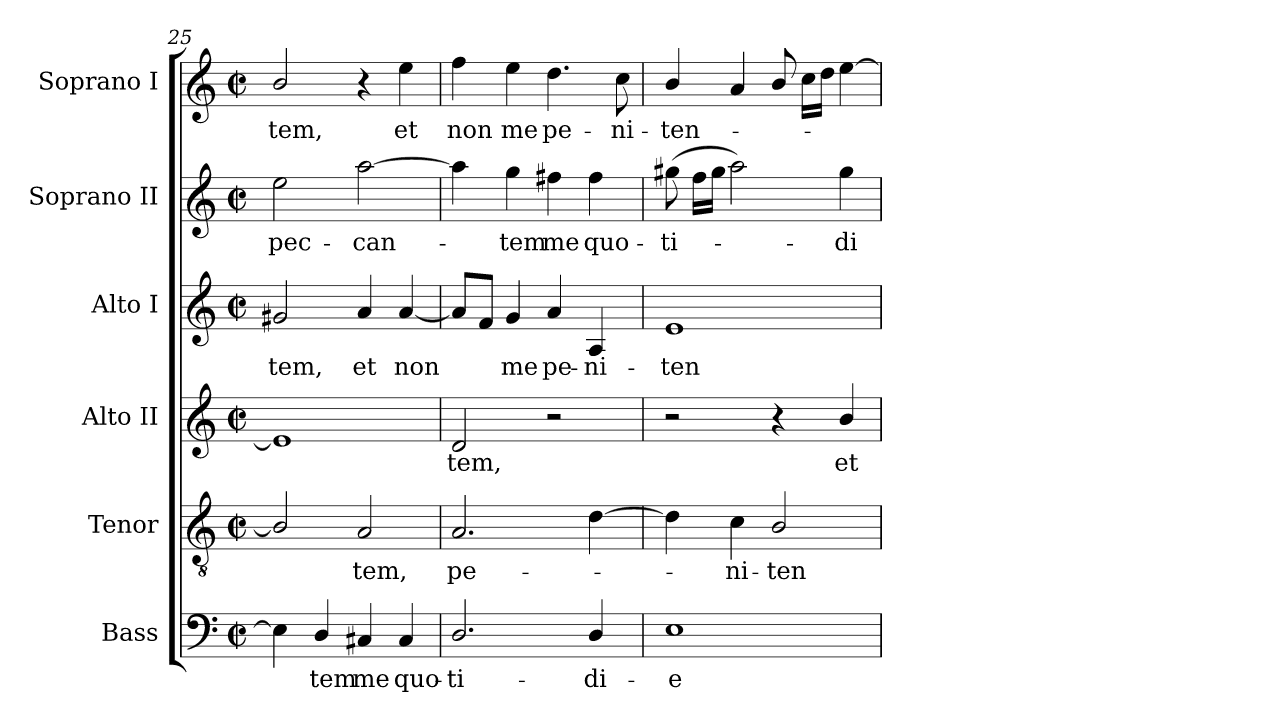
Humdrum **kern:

**kern	**text	**kern	**text	**kern	**text	**kern	**text	**kern	**text	**kern	**text
*part6	*part6	*part5	*part5	*part4	*part4	*part3	*part3	*part2	*part2	*part1	*part1
*staff6	*staff6	*staff5	*staff5	*staff4	*staff4	*staff3	*staff3	*staff2	*staff2	*staff1	*staff1
*I"Bass	*	*I"Tenor	*	*I"Alto II	*	*I"Alto I	*	*I"Soprano II	*	*I"Soprano I	*
*I'B.	*	*I'T.	*	*I'A2.	*	*I'A1.	*	*I'S2.	*	*I'S1.	*
*clefF4	*	*clefGv2	*	*clefG2	*	*clefG2	*	*clefG2	*	*clefG2	*
*	*	*ITrd7c12	*	*	*	*	*	*	*	*	*
*k[]	*	*k[]	*	*k[]	*	*k[]	*	*k[]	*	*k[]	*
*C:	*	*C:	*	*C:	*	*C:	*	*C:	*	*C:	*
*M2/2	*	*M2/2	*	*M2/2	*	*M2/2	*	*M2/2	*	*M2/2	*
*met(c|)	*	*met(c|)	*	*met(c|)	*	*met(c|)	*	*met(c|)	*	*met(c|)	*
=25	=25	=25	=25	=25	=25	=25	=25	=25	=25	=25	=25
!	!	!	!	!	!	!	!LO:LY:b:color=#000000	!	!	!	!
!	!	!	!	!	!	!	!	!	!LO:LY:b:color=#000000	!	!
!	!	!	!	!	!	!	!	!	!	!	!LO:LY:b:color=#000000
4Ei\]	.	2BBi/]	.	1ei]	.	2g#Xi/	-tem,	2eei\	pec-	2bi/	-tem,
!	!LO:LY:b:color=#000000	!	!	!	!	!	!	!	!	!	!
4Di/	-tem	.	.	.	.	.	.	.	.	.	.
!	!LO:LY:b:color=#000000	!	!	!	!	!	!	!	!	!	!
!	!	!	!LO:LY:b:color=#000000	!	!	!	!	!	!	!	!
!	!	!	!	!	!	!	!LO:LY:b:color=#000000	!	!	!	!
!	!	!	!	!	!	!	!	!	!LO:LY:b:color=#000000	!	!
4C#Xi/	me	2AAi/	-tem,	.	.	4ai/	et	[2aai\	-can-	4r	.
!	!LO:LY:b:color=#000000	!	!	!	!	!	!	!	!	!	!
!	!	!	!	!	!	!	!LO:LY:b:color=#000000	!	!	!	!
!	!	!	!	!	!	!	!	!	!	!	!LO:LY:b:color=#000000
4C#i/	quo-	.	.	.	.	[4ai/	non	.	.	4eei\	et
=26	=26	=26	=26	=26	=26	=26	=26	=26	=26	=26	=26
!	!LO:LY:b:color=#000000	!	!	!	!	!	!	!	!	!	!
!	!	!	!LO:LY:b:color=#000000	!	!	!	!	!	!	!	!
!	!	!	!	!	!LO:LY:b:color=#000000	!	!	!	!	!	!
!	!	!	!	!	!	!	!	!	!	!	!LO:LY:b:color=#000000
2.Di/	-ti-	2.AAi/	pe-	2di/	-tem,	8ai/L]	.	4aai\]	.	4ffi\	non
.	.	.	.	.	.	8fi/J	.	.	.	.	.
!	!	!	!	!	!	!	!LO:LY:b:color=#000000	!	!	!	!
!	!	!	!	!	!	!	!	!	!LO:LY:b:color=#000000	!	!
!	!	!	!	!	!	!	!	!	!	!	!LO:LY:b:color=#000000
.	.	.	.	.	.	4gi/	me	4ggi\	-tem	4eei\	me
!	!	!	!	!	!	!	!LO:LY:b:color=#000000	!	!	!	!
!	!	!	!	!	!	!	!	!	!LO:LY:b:color=#000000	!	!
!	!	!	!	!	!	!	!	!	!	!	!LO:LY:b:color=#000000
.	.	.	.	2r	.	4ai/	pe-	4ff#Xi\	me	4.ddi\	pe-
!	!LO:LY:b:color=#000000	!	!	!	!	!	!	!	!	!	!
!	!	!	!	!	!	!	!LO:LY:b:color=#000000	!	!	!	!
!	!	!	!	!	!	!	!	!	!LO:LY:b:color=#000000	!	!
4Di/	-di-	[4Di\	.	.	.	4Ai/	-ni-	4ff#i\	quo-	.	.
!	!	!	!	!	!	!	!	!	!	!	!LO:LY:b:color=#000000
.	.	.	.	.	.	.	.	.	.	8cci\	-ni-
=27	=27	=27	=27	=27	=27	=27	=27	=27	=27	=27	=27
!	!LO:LY:b:color=#000000	!	!	!	!	!	!	!	!	!	!
!	!	!	!	!	!	!	!LO:LY:b:color=#000000	!	!	!	!
!	!	!	!	!	!	!	!	!	!LO:LY:b:color=#000000	!	!
!	!	!	!	!	!	!	!	!	!	!	!LO:LY:b:color=#000000
1Ei	-e	4Di\]	.	2r	.	1ei	-ten-	(8gg#i\	-ti-	4bi/	-ten-
.	.	.	.	.	.	.	.	16ffi\LL	.	.	.
.	.	.	.	.	.	.	.	16gg#i\JJ	.	.	.
!	!	!	!LO:LY:b:color=#000000	!	!	!	!	!	!	!	!
.	.	4Ci\	-ni-	.	.	.	.	2aai\)	.	4ai/	.
!	!	!	!LO:LY:b:color=#000000	!	!	!	!	!	!	!	!
.	.	2BBi/	-ten-	4r	.	.	.	.	.	8bi/	.
.	.	.	.	.	.	.	.	.	.	16cci\LL	.
.	.	.	.	.	.	.	.	.	.	16ddi\JJ	.
!	!	!	!	!	!LO:LY:b:color=#000000	!	!	!	!	!	!
!	!	!	!	!	!	!	!	!	!LO:LY:b:color=#000000	!	!
.	.	.	.	4bi/	et	.	.	4gg#i\	-di-	[4eei\	.
=	=	=	=	=	=	=	=	=	=	=	=
*-	*-	*-	*-	*-	*-	*-	*-	*-	*-	*-	*-
